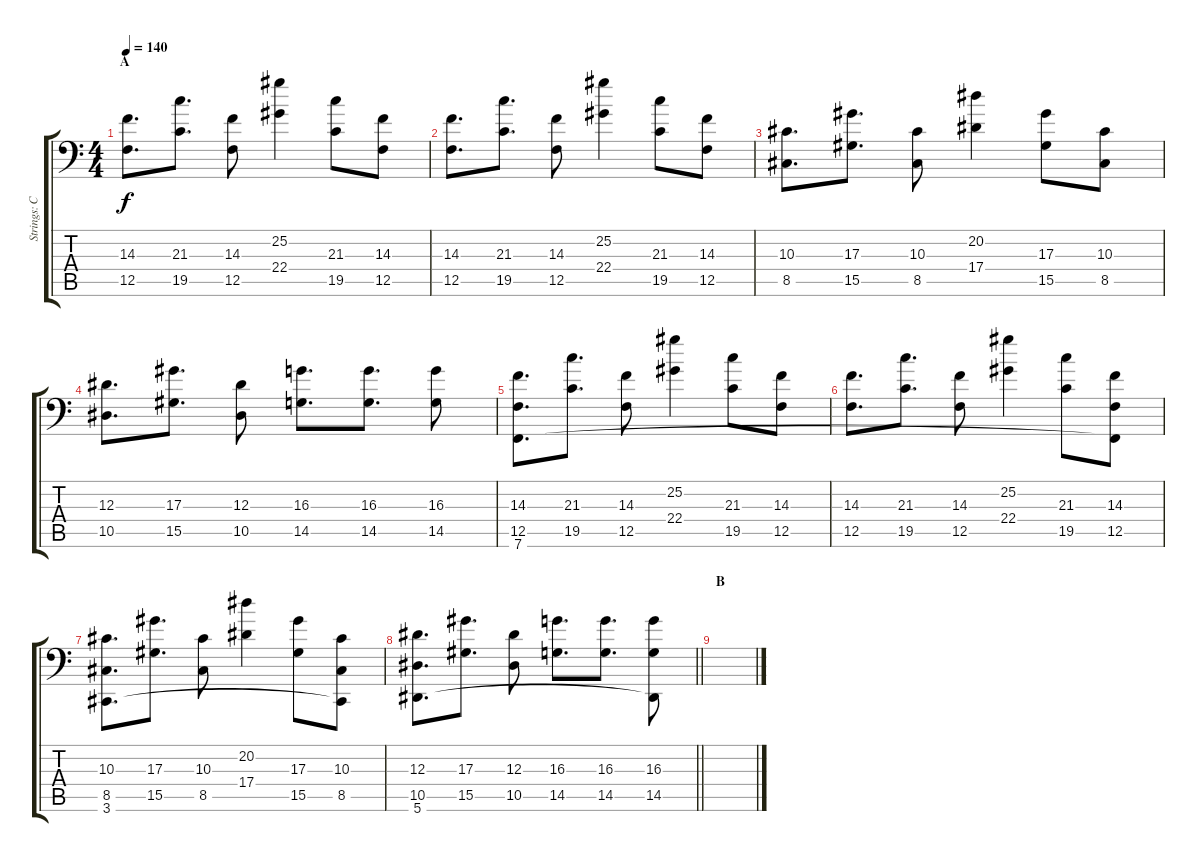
\track ("Strings: Corey Burton" "Strings: C") {instrument stringensemble1}
\staff {score tabs}
\tuning (C4 G3 Eb3 Bb2 F2 Bb1) {hide}
\ts (4 4)
\section ("" "A")
\tempo 140
\clef f4
\ks c
(14.3 12.5).8{d dy f instrument stringensemble1} (21.3 19.5).8{d} (14.3 12.5).8 (25.2 22.4).4 (21.3 19.5).8 (14.3 12.5).8 |
(14.3 12.5).8{d} (21.3 19.5).8{d} (14.3 12.5).8 (25.2 22.4).4 (21.3 19.5).8 (14.3 12.5).8 |
(10.3 8.5).8{d} (17.3 15.5).8{d} (10.3 8.5).8 (20.2 17.4).4 (17.3 15.5).8 (10.3 8.5).8 |
(12.3 10.5).8{d} (17.3 15.5).8{d} (12.3 10.5).8 (16.3 14.5).8{d} (16.3 14.5).8{d} (16.3 14.5).8 |
(14.3 12.5 7.6).8{d} (21.3 19.5).8{d} (14.3 12.5).8 (25.2 22.4).4 (21.3 19.5).8 (14.3 12.5).8 |
(14.3 12.5).8{d} (21.3 19.5).8{d} (14.3 12.5).8 (25.2 22.4).4 (21.3 19.5).8 (14.3 12.5 7.6{t}).8 |
(10.3 8.5 3.6).8{d} (17.3 15.5).8{d} (10.3 8.5).8 (20.2 17.4).4 (17.3 15.5).8 (10.3 8.5 3.6{t}).8 |
\barLineRight lightlight
(12.3 10.5 5.6).8{d} (17.3 15.5).8{d} (12.3 10.5).8 (16.3 14.5).8{d} (16.3 14.5).8{d} (16.3 14.5 5.6{t}).8 |
\section ("" "B")
